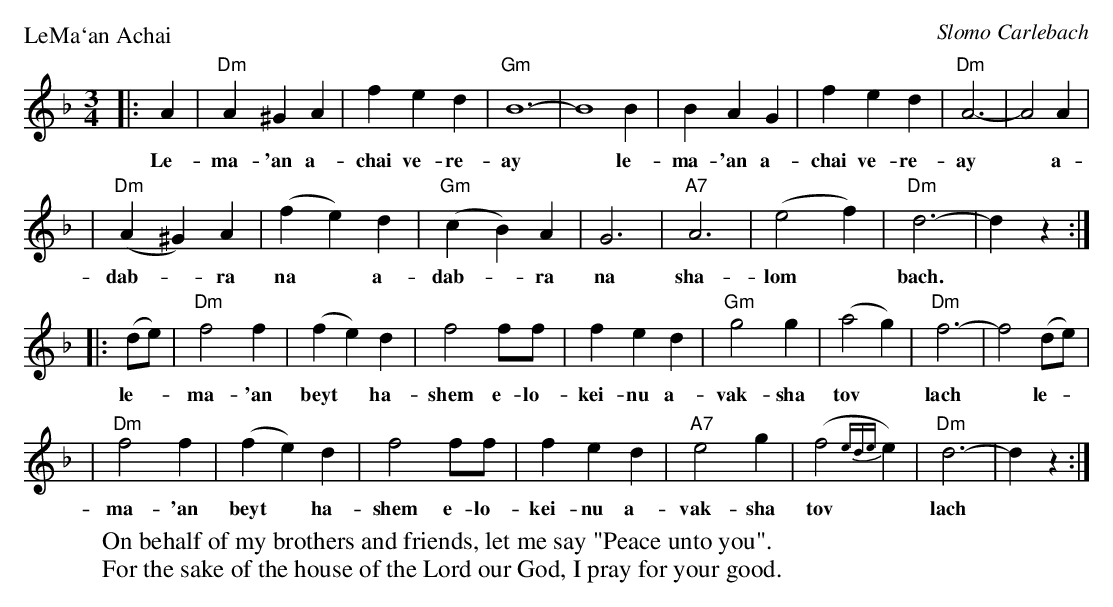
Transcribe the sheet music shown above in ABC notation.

X:1
P: LeMa`an Achai
C: Slomo Carlebach
M: 3/4
L: 1/4
K: Dm
|: A \
w: Le-
| "Dm"A ^G A | f e d | "Gm"B6- | B4 B \
w: ma-'an a-chai ve-re-ay* le-
| B A G | f e d | "Dm"A3- | A2 A |
w: ma-'an a-chai ve-re-ay* a-
| "Dm"(A ^G) A | (f e) d | "Gm"(c B) A | G3 \
w: dab-*ra na* a-dab-*ra na
| "A7"A3 | (e2 f) | "Dm"d3- | dz :|
w: sha-lom* bach.
|: (d/e/) \
w: le-*
| "Dm"f2 f | (f e) d | f2 f/f/ | f e d \
w: ma-'an beyt* ha-shem e-lo-kei-nu a-
| "Gm"g2 g | (a2 g) | "Dm"f3- | f2 (d/e/) |
w: vak-sha tov* lach* le-
| "Dm"f2 f | (f e) d | f2 f/f/ | f e d \
w: ma-'an beyt* ha-shem e-lo-kei-nu a-
| "A7"e2 g | (f2 {ede}e) | "Dm"d3- | dz :|
w: vak-sha tov* lach
W: On behalf of my brothers and friends, let me say "Peace unto you".
W: For the sake of the house of the Lord our God, I pray for your good.
